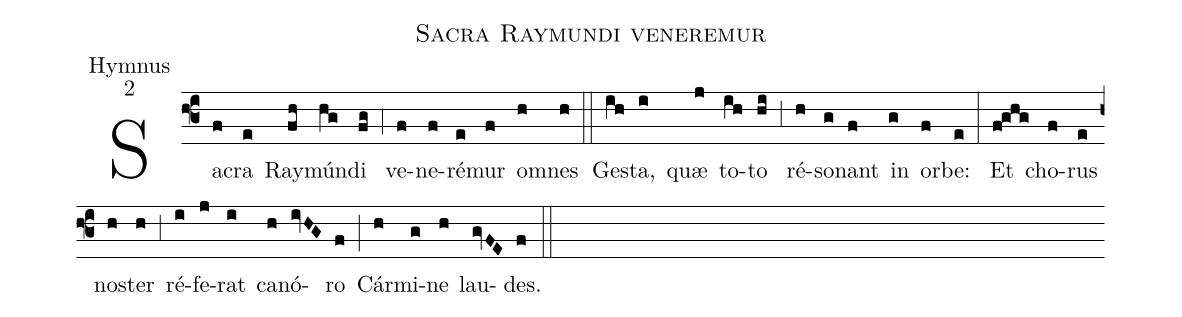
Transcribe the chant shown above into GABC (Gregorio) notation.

name:Sacra Raymundi veneremur;
office-part:Hymnus;
mode:2;
%%
(f3) Sa(f)cra(e) Ray(fh)mún(hg)di(fg) (,4) ve(f)ne(f)ré(e)mur(f) om(h)nes(h) (::)
Ge(ih)sta,(i) quæ(j) to(ih)to(hi) (,3) ré(h)so(g)nant(f) in(g) or(f)be:(e) (:)
Et(f!ghg) cho(f)rus(e) no(h)ster(h) (,3) ré(i)fe(j)rat(i) ca(h)nó(ivHG)ro(f) (;) Cár(h)mi(g)ne(h) lau(gvFE)des.(f) (::)
